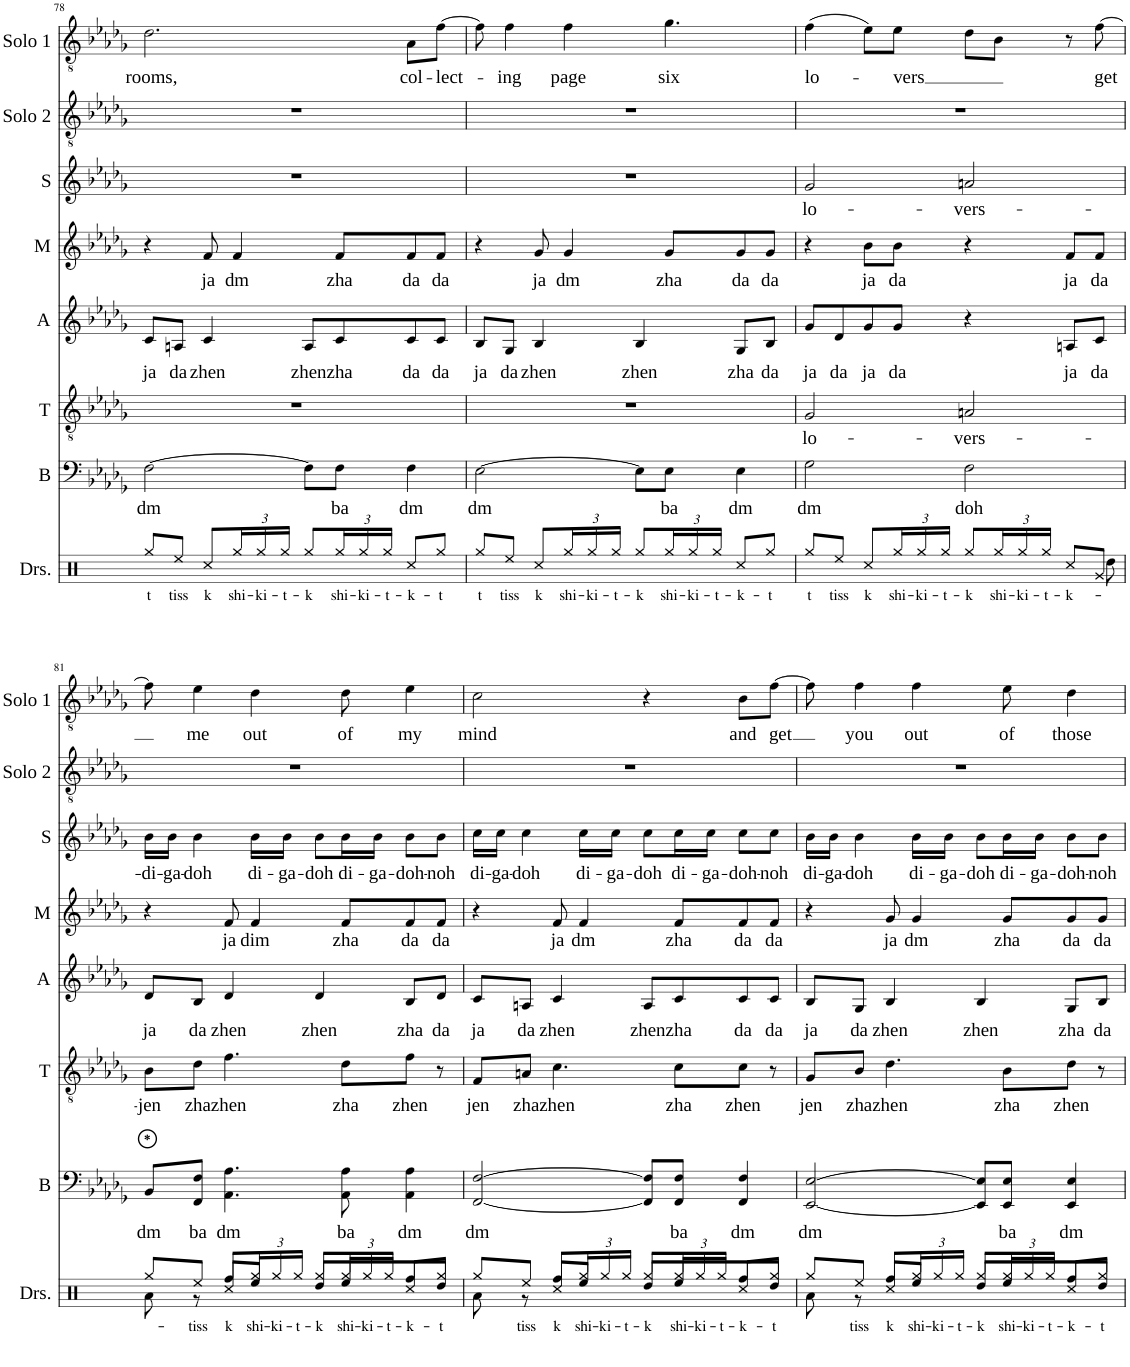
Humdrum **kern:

**kern	**text	**kern	**text	**kern	**text	**kern	**text	**kern	**text	**kern	**text	**kern	**kern	**text
*part8	*part8	*part7	*part7	*part6	*part6	*part5	*part5	*part4	*part4	*part3	*part3	*part2	*part1	*part1
*staff8	*staff8	*staff7	*staff7	*staff6	*staff6	*staff5	*staff5	*staff4	*staff4	*staff3	*staff3	*staff2	*staff1	*staff1
*I"Drumset	*	*I"Bass	*	*I"Tenor	*	*I"Alto	*	*I"Mezzo	*	*I"Soprano	*	*I"Solo 2	*I"Solo 1	*
*I'Drs.	*	*I'B	*	*I'T	*	*I'A	*	*I'M	*	*I'S	*	*I'Solo 2	*I'Solo 1	*
!!LO:PB:g=z
*clefX	*	*clefF4	*	*clefGv2	*	*clefG2	*	*clefG2	*	*clefG2	*	*clefGv2	*clefGv2	*
*k[]	*	*k[b-e-a-d-g-]	*	*k[b-e-a-d-g-]	*	*k[b-e-a-d-g-]	*	*k[b-e-a-d-g-]	*	*k[b-e-a-d-g-]	*	*k[b-e-a-d-g-]	*k[b-e-a-d-g-]	*
*M4/4	*	*M4/4	*	*M4/4	*	*M4/4	*	*M4/4	*	*M4/4	*	*M4/4	*M4/4	*
=78	=78	=78	=78	=78	=78	=78	=78	=78	=78	=78	=78	=78	=78	=78
!	!LO:LY:b	!	!LO:LY:b	!	!	!	!LO:LY:b	!	!	!	!	!	!	!LO:LY:b
8Rgg/L	t	[2F\	dm	1r	.	8c/L	ja	4r	.	1r	.	1r	2.d-\	rooms,
!	!LO:LY:b	!	!	!	!	!	!LO:LY:b	!	!	!	!	!	!	!
8Ree/J	tiss	.	.	.	.	8An/J	da	.	.	.	.	.	.	.
!	!LO:LY:b	!	!	!	!	!	!LO:LY:b	!	!LO:LY:b	!	!	!	!	!
8Rcc/L	k	.	.	.	.	4c/	zhen	8f/	ja	.	.	.	.	.
*Xbrackettup	*	*	*	*	*	*	*	*	*	*	*	*	*	*
!	!LO:LY:b	!	!	!	!	!	!	!	!LO:LY:b	!	!	!	!	!
24Rgg/L	shi-	.	.	.	.	.	.	4f/	dm	.	.	.	.	.
!	!LO:LY:b	!	!	!	!	!	!	!	!	!	!	!	!	!
24Rgg/	-ki-	.	.	.	.	.	.	.	.	.	.	.	.	.
!	!LO:LY:b	!	!	!	!	!	!	!	!	!	!	!	!	!
24Rgg/JJ	-t-	.	.	.	.	.	.	.	.	.	.	.	.	.
!	!LO:LY:b	!	!	!	!	!	!LO:LY:b	!	!	!	!	!	!	!
8Rgg/L	-k	8F\L]	.	.	.	8A/L	zhen	.	.	.	.	.	.	.
!	!LO:LY:b	!	!LO:LY:b	!	!	!	!LO:LY:b	!	!LO:LY:b	!	!	!	!	!
24Rgg/L	shi-	8F\J	ba	.	.	8c/	zha	8f/L	zha	.	.	.	.	.
!	!LO:LY:b	!	!	!	!	!	!	!	!	!	!	!	!	!
24Rgg/	-ki-	.	.	.	.	.	.	.	.	.	.	.	.	.
!	!LO:LY:b	!	!	!	!	!	!	!	!	!	!	!	!	!
24Rgg/JJ	-t-	.	.	.	.	.	.	.	.	.	.	.	.	.
!	!LO:LY:b	!	!LO:LY:b	!	!	!	!LO:LY:b	!	!LO:LY:b	!	!	!	!	!LO:LY:b
8Rcc/L	-k-	4F\	dm	.	.	8c/	da	8f/	da	.	.	.	8A-\L	col-
!	!LO:LY:b	!	!	!	!	!	!LO:LY:b	!	!LO:LY:b	!	!	!	!	!LO:LY:b
8Rgg/J	-t	.	.	.	.	8c/J	da	8f/J	da	.	.	.	[8f\J	-lect-
=79	=79	=79	=79	=79	=79	=79	=79	=79	=79	=79	=79	=79	=79	=79
!	!LO:LY:b	!	!LO:LY:b	!	!	!	!LO:LY:b	!	!	!	!	!	!	!
8Rgg/L	t	[2E-\	dm	1r	.	8B-/L	ja	4r	.	1r	.	1r	8f\]	.
!	!LO:LY:b	!	!	!	!	!	!LO:LY:b	!	!	!	!	!	!	!LO:LY:b
8Ree/J	tiss	.	.	.	.	8G-/J	da	.	.	.	.	.	4f\	-ing
!	!LO:LY:b	!	!	!	!	!	!LO:LY:b	!	!LO:LY:b	!	!	!	!	!
8Rcc/L	k	.	.	.	.	4B-/	zhen	8g-/	ja	.	.	.	.	.
!	!LO:LY:b	!	!	!	!	!	!	!	!LO:LY:b	!	!	!	!	!LO:LY:b
24Rgg/L	shi-	.	.	.	.	.	.	4g-/	dm	.	.	.	4f\	page
!	!LO:LY:b	!	!	!	!	!	!	!	!	!	!	!	!	!
24Rgg/	-ki-	.	.	.	.	.	.	.	.	.	.	.	.	.
!	!LO:LY:b	!	!	!	!	!	!	!	!	!	!	!	!	!
24Rgg/JJ	-t-	.	.	.	.	.	.	.	.	.	.	.	.	.
!	!LO:LY:b	!	!	!	!	!	!LO:LY:b	!	!	!	!	!	!	!
8Rgg/L	-k	8E-\L]	.	.	.	4B-/	zhen	.	.	.	.	.	.	.
!	!LO:LY:b	!	!LO:LY:b	!	!	!	!	!	!LO:LY:b	!	!	!	!	!LO:LY:b
24Rgg/L	shi-	8E-\J	ba	.	.	.	.	8g-/L	zha	.	.	.	4.g-\	six
!	!LO:LY:b	!	!	!	!	!	!	!	!	!	!	!	!	!
24Rgg/	-ki-	.	.	.	.	.	.	.	.	.	.	.	.	.
!	!LO:LY:b	!	!	!	!	!	!	!	!	!	!	!	!	!
24Rgg/JJ	-t-	.	.	.	.	.	.	.	.	.	.	.	.	.
!	!LO:LY:b	!	!LO:LY:b	!	!	!	!LO:LY:b	!	!LO:LY:b	!	!	!	!	!
8Rcc/L	-k-	4E-\	dm	.	.	8G-/L	zha	8g-/	da	.	.	.	.	.
!	!LO:LY:b	!	!	!	!	!	!LO:LY:b	!	!LO:LY:b	!	!	!	!	!
8Rgg/J	-t	.	.	.	.	8B-/J	da	8g-/J	da	.	.	.	.	.
=80	=80	=80	=80	=80	=80	=80	=80	=80	=80	=80	=80	=80	=80	=80
!	!LO:LY:b	!	!LO:LY:b	!	!LO:LY:b	!	!LO:LY:b	!	!	!	!LO:LY:b	!	!	!LO:LY:b
*^	*	*	*	*	*	*	*	*	*	*	*	*	*	*
8Rgg/L	2..ryy	t	2G-\	dm	2G-/	lo-	8g-/L	ja	4r	.	2g-/	lo-	1r	(4f\	lo-
!	!	!LO:LY:b	!	!	!	!	!	!LO:LY:b	!	!	!	!	!	!	!
8Ree/J	.	tiss	.	.	.	.	8d-/	da	.	.	.	.	.	.	.
!	!	!LO:LY:b	!	!	!	!	!	!LO:LY:b	!	!LO:LY:b	!	!	!	!	!
8Rcc/L	.	k	.	.	.	.	8g-/	ja	8b-\L	ja	.	.	.	8e-\L)	.
!	!	!LO:LY:b	!	!	!	!	!	!LO:LY:b	!	!LO:LY:b	!	!	!	!	!LO:LY:b
24Rgg/L	.	shi-	.	.	.	.	8g-/J	da	8b-\J	da	.	.	.	8e-\J	-vers
!	!	!LO:LY:b	!	!	!	!	!	!	!	!	!	!	!	!	!
24Rgg/	.	-ki-	.	.	.	.	.	.	.	.	.	.	.	.	.
!	!	!LO:LY:b	!	!	!	!	!	!	!	!	!	!	!	!	!
24Rgg/JJ	.	-t-	.	.	.	.	.	.	.	.	.	.	.	.	.
!	!	!LO:LY:b	!	!LO:LY:b	!	!LO:LY:b	!	!	!	!	!	!LO:LY:b	!	!	!
8Rgg/L	.	-k	2F\	doh	2An/	-vers-	4r	.	4r	.	2an/	-vers-	.	8d-\L	.
!	!	!LO:LY:b	!	!	!	!	!	!	!	!	!	!	!	!	!
24Rgg/L	.	shi-	.	.	.	.	.	.	.	.	.	.	.	8B-\J	.
!	!	!LO:LY:b	!	!	!	!	!	!	!	!	!	!	!	!	!
24Rgg/	.	-ki-	.	.	.	.	.	.	.	.	.	.	.	.	.
!	!	!LO:LY:b	!	!	!	!	!	!	!	!	!	!	!	!	!
24Rgg/JJ	.	-t-	.	.	.	.	.	.	.	.	.	.	.	.	.
!	!	!LO:LY:b	!	!	!	!	!	!LO:LY:b	!	!LO:LY:b	!	!	!	!	!
8Rcc/L	.	-k-	.	.	.	.	8An/L	ja	8f/L	ja	.	.	.	8r	.
!	!	!	!	!	!	!	!	!LO:LY:b	!	!LO:LY:b	!	!	!	!	!LO:LY:b
8Rg/J	8Rdd\	.	.	.	.	.	8c/J	da	8f/J	da	.	.	.	[8f\	get
!!LO:LB:g=z
=81	=81	=81	=81	=81	=81	=81	=81	=81	=81	=81	=81	=81	=81	=81	=81
!	!	!	!LO:TX:a:B:t=*	!	!	!	!	!	!	!	!	!	!	!	!
!	!	!	!	!LO:LY:b	!	!LO:LY:b	!	!LO:LY:b	!	!	!	!LO:LY:b	!	!	!
8Rgg/L	8Ra\	.	8BB-/L	dm	8B-\L	jen	8d-/L	ja	4r	.	16b-\LL	di-	1r	8f\]	.
!	!	!	!	!	!	!	!	!	!	!	!	!LO:LY:b	!	!	!
.	.	.	.	.	.	.	.	.	.	.	16b-\JJ	-ga-	.	.	.
!	!	!LO:LY:b	!	!LO:LY:b	!	!LO:LY:b	!	!LO:LY:b	!	!	!	!LO:LY:b	!	!	!LO:LY:b
8Ree/J	8r	tiss	8FF/ 8F/J	ba	8d-\J	zha	8B-/J	da	.	.	4b-\	-doh	.	4e-\	me
!	!	!LO:LY:b	!	!LO:LY:b	!	!LO:LY:b	!	!LO:LY:b	!	!LO:LY:b	!	!	!	!	!
8Rcc/L	8Rff/L	k	4.AA-\ 4.A-\	dm	4.f\	zhen	4d-/	zhen	8f/	ja	.	.	.	.	.
!	!	!LO:LY:b	!	!	!	!	!	!	!	!LO:LY:b	!	!LO:LY:b	!	!	!LO:LY:b
24Rgg/L	8Ree/J	shi-	.	.	.	.	.	.	4f/	dim	16b-\LL	di-	.	4d-\	out
!	!	!LO:LY:b	!	!	!	!	!	!	!	!	!	!	!	!	!
24Rgg/	.	-ki-	.	.	.	.	.	.	.	.	.	.	.	.	.
!	!	!	!	!	!	!	!	!	!	!	!	!LO:LY:b	!	!	!
.	.	.	.	.	.	.	.	.	.	.	16b-\JJ	-ga-	.	.	.
!	!	!LO:LY:b	!	!	!	!	!	!	!	!	!	!	!	!	!
24Rgg/JJ	.	-t-	.	.	.	.	.	.	.	.	.	.	.	.	.
!	!	!LO:LY:b	!	!	!	!	!	!LO:LY:b	!	!	!	!LO:LY:b	!	!	!
8Rgg/L	8Rdd/L	-k	.	.	.	.	4d-/	zhen	.	.	8b-\L	-doh	.	.	.
!	!	!LO:LY:b	!	!LO:LY:b	!	!LO:LY:b	!	!	!	!LO:LY:b	!	!LO:LY:b	!	!	!LO:LY:b
24Rgg/L	8Ree/	shi-	8AA-\ 8A-\	ba	8d-\L	zha	.	.	8f/L	zha	16b-\L	di-	.	8d-\	of
!	!	!LO:LY:b	!	!	!	!	!	!	!	!	!	!	!	!	!
24Rgg/	.	-ki-	.	.	.	.	.	.	.	.	.	.	.	.	.
!	!	!	!	!	!	!	!	!	!	!	!	!LO:LY:b	!	!	!
.	.	.	.	.	.	.	.	.	.	.	16b-\JJ	-ga-	.	.	.
!	!	!LO:LY:b	!	!	!	!	!	!	!	!	!	!	!	!	!
24Rgg/JJ	.	-t-	.	.	.	.	.	.	.	.	.	.	.	.	.
!	!	!LO:LY:b	!	!LO:LY:b	!	!LO:LY:b	!	!LO:LY:b	!	!LO:LY:b	!	!LO:LY:b	!	!	!LO:LY:b
8Rcc/L	8Rff/	-k-	4AA-\ 4A-\	dm	8f\J	zhen	8B-/L	zha	8f/	da	8b-\L	-doh-	.	4e-\	my
!	!	!LO:LY:b	!	!	!	!	!	!LO:LY:b	!	!LO:LY:b	!	!LO:LY:b	!	!	!
8Rgg/J	8Rdd/J	-t	.	.	8r	.	8d-/J	da	8f/J	da	8b-\J	-noh	.	.	.
=82	=82	=82	=82	=82	=82	=82	=82	=82	=82	=82	=82	=82	=82	=82	=82
!	!	!	!	!LO:LY:b	!	!LO:LY:b	!	!LO:LY:b	!	!	!	!LO:LY:b	!	!	!LO:LY:b
8Rgg/L	8Ra\	.	[2FF/ [2F/	dm	8F/L	jen	8c/L	ja	4r	.	16cc\LL	di-	1r	2c\	mind
!	!	!	!	!	!	!	!	!	!	!	!	!LO:LY:b	!	!	!
.	.	.	.	.	.	.	.	.	.	.	16cc\JJ	-ga-	.	.	.
!	!	!LO:LY:b	!	!	!	!LO:LY:b	!	!LO:LY:b	!	!	!	!LO:LY:b	!	!	!
8Ree/J	8r	tiss	.	.	8An/J	zha	8An/J	da	.	.	4cc\	-doh	.	.	.
!	!	!LO:LY:b	!	!	!	!LO:LY:b	!	!LO:LY:b	!	!LO:LY:b	!	!	!	!	!
8Rcc/L	8Rff/L	k	.	.	4.c\	zhen	4c/	zhen	8f/	ja	.	.	.	.	.
!	!	!LO:LY:b	!	!	!	!	!	!	!	!LO:LY:b	!	!LO:LY:b	!	!	!
24Rgg/L	8Ree/J	shi-	.	.	.	.	.	.	4f/	dm	16cc\LL	di-	.	.	.
!	!	!LO:LY:b	!	!	!	!	!	!	!	!	!	!	!	!	!
24Rgg/	.	-ki-	.	.	.	.	.	.	.	.	.	.	.	.	.
!	!	!	!	!	!	!	!	!	!	!	!	!LO:LY:b	!	!	!
.	.	.	.	.	.	.	.	.	.	.	16cc\JJ	-ga-	.	.	.
!	!	!LO:LY:b	!	!	!	!	!	!	!	!	!	!	!	!	!
24Rgg/JJ	.	-t-	.	.	.	.	.	.	.	.	.	.	.	.	.
!	!	!LO:LY:b	!	!	!	!	!	!LO:LY:b	!	!	!	!LO:LY:b	!	!	!
8Rgg/L	8Rdd/L	-k	8FF/] 8F/]L	.	.	.	8A/L	zhen	.	.	8cc\L	-doh	.	4r	.
!	!	!LO:LY:b	!	!LO:LY:b	!	!LO:LY:b	!	!LO:LY:b	!	!LO:LY:b	!	!LO:LY:b	!	!	!
24Rgg/L	8Ree/	shi-	8FF/ 8F/J	ba	8c\L	zha	8c/	zha	8f/L	zha	16cc\L	di-	.	.	.
!	!	!LO:LY:b	!	!	!	!	!	!	!	!	!	!	!	!	!
24Rgg/	.	-ki-	.	.	.	.	.	.	.	.	.	.	.	.	.
!	!	!	!	!	!	!	!	!	!	!	!	!LO:LY:b	!	!	!
.	.	.	.	.	.	.	.	.	.	.	16cc\JJ	-ga-	.	.	.
!	!	!LO:LY:b	!	!	!	!	!	!	!	!	!	!	!	!	!
24Rgg/JJ	.	-t-	.	.	.	.	.	.	.	.	.	.	.	.	.
!	!	!LO:LY:b	!	!LO:LY:b	!	!LO:LY:b	!	!LO:LY:b	!	!LO:LY:b	!	!LO:LY:b	!	!	!LO:LY:b
8Rcc/L	8Rff/	-k-	4FF/ 4F/	dm	8c\J	zhen	8c/	da	8f/	da	8cc\L	-doh-	.	8B-\L	and
!	!	!LO:LY:b	!	!	!	!	!	!LO:LY:b	!	!LO:LY:b	!	!LO:LY:b	!	!	!LO:LY:b
8Rgg/J	8Rdd/J	-t	.	.	8r	.	8c/J	da	8f/J	da	8cc\J	-noh	.	[8f\J	get
=83	=83	=83	=83	=83	=83	=83	=83	=83	=83	=83	=83	=83	=83	=83	=83
!	!	!	!	!LO:LY:b	!	!LO:LY:b	!	!LO:LY:b	!	!	!	!LO:LY:b	!	!	!
8Rgg/L	8Ra\	.	[2EE-/ [2E-/	dm	8G-/L	jen	8B-/L	ja	4r	.	16b-\LL	di-	1r	8f\]	.
!	!	!	!	!	!	!	!	!	!	!	!	!LO:LY:b	!	!	!
.	.	.	.	.	.	.	.	.	.	.	16b-\JJ	-ga-	.	.	.
!	!	!LO:LY:b	!	!	!	!LO:LY:b	!	!LO:LY:b	!	!	!	!LO:LY:b	!	!	!LO:LY:b
8Ree/J	8r	tiss	.	.	8B-/J	zha	8G-/J	da	.	.	4b-\	-doh	.	4f\	you
!	!	!LO:LY:b	!	!	!	!LO:LY:b	!	!LO:LY:b	!	!LO:LY:b	!	!	!	!	!
8Rcc/L	8Rff/L	k	.	.	4.d-\	zhen	4B-/	zhen	8g-/	ja	.	.	.	.	.
!	!	!LO:LY:b	!	!	!	!	!	!	!	!LO:LY:b	!	!LO:LY:b	!	!	!LO:LY:b
24Rgg/L	8Ree/J	shi-	.	.	.	.	.	.	4g-/	dm	16b-\LL	di-	.	4f\	out
!	!	!LO:LY:b	!	!	!	!	!	!	!	!	!	!	!	!	!
24Rgg/	.	-ki-	.	.	.	.	.	.	.	.	.	.	.	.	.
!	!	!	!	!	!	!	!	!	!	!	!	!LO:LY:b	!	!	!
.	.	.	.	.	.	.	.	.	.	.	16b-\JJ	-ga-	.	.	.
!	!	!LO:LY:b	!	!	!	!	!	!	!	!	!	!	!	!	!
24Rgg/JJ	.	-t-	.	.	.	.	.	.	.	.	.	.	.	.	.
!	!	!LO:LY:b	!	!	!	!	!	!LO:LY:b	!	!	!	!LO:LY:b	!	!	!
8Rgg/L	8Rdd/L	-k	8EE-/] 8E-/]L	.	.	.	4B-/	zhen	.	.	8b-\L	-doh	.	.	.
!	!	!LO:LY:b	!	!LO:LY:b	!	!LO:LY:b	!	!	!	!LO:LY:b	!	!LO:LY:b	!	!	!LO:LY:b
24Rgg/L	8Ree/	shi-	8EE-/ 8E-/J	ba	8B-\L	zha	.	.	8g-/L	zha	16b-\L	di-	.	8e-\	of
!	!	!LO:LY:b	!	!	!	!	!	!	!	!	!	!	!	!	!
24Rgg/	.	-ki-	.	.	.	.	.	.	.	.	.	.	.	.	.
!	!	!	!	!	!	!	!	!	!	!	!	!LO:LY:b	!	!	!
.	.	.	.	.	.	.	.	.	.	.	16b-\JJ	-ga-	.	.	.
!	!	!LO:LY:b	!	!	!	!	!	!	!	!	!	!	!	!	!
24Rgg/JJ	.	-t-	.	.	.	.	.	.	.	.	.	.	.	.	.
!	!	!LO:LY:b	!	!LO:LY:b	!	!LO:LY:b	!	!LO:LY:b	!	!LO:LY:b	!	!LO:LY:b	!	!	!LO:LY:b
8Rcc/L	8Rff/	-k-	4EE-/ 4E-/	dm	8d-\J	zhen	8G-/L	zha	8g-/	da	8b-\L	-doh-	.	4d-\	those
!	!	!LO:LY:b	!	!	!	!	!	!LO:LY:b	!	!LO:LY:b	!	!LO:LY:b	!	!	!
8Rgg/J	8Rdd/J	-t	.	.	8r	.	8B-/J	da	8g-/J	da	8b-\J	-noh	.	.	.
*v	*v	*	*	*	*	*	*	*	*	*	*	*	*	*	*
=	=	=	=	=	=	=	=	=	=	=	=	=	=	=
*-	*-	*-	*-	*-	*-	*-	*-	*-	*-	*-	*-	*-	*-	*-
